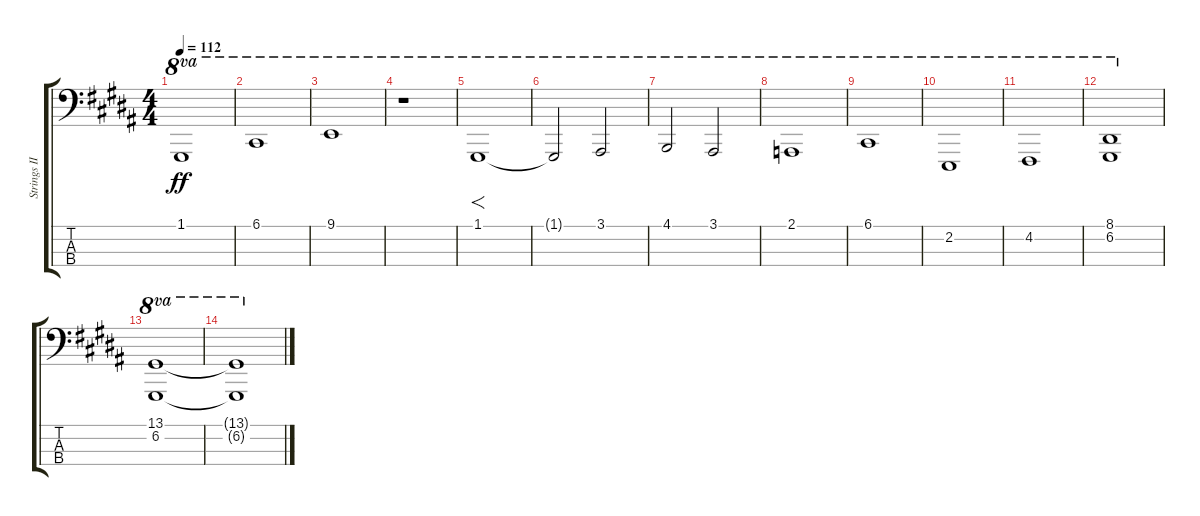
\track ("Strings II" "Strings II") {instrument stringensemble1}
\staff {score tabs}
\tuning (G2 D2 A1 E1) {hide}
\ts (4 4)
\tempo 112
\clef f4
\ks b
1.1{t}.1{ot 8va dy ff} |
6.1.1{ot 8va} |
9.1.1{ot 8va} |
r.1{ot 8va} |
1.1.1{f ot 8va} |
1.1{t}.2{ot 8va} 3.1.2{ot 8va} |
4.1.2{ot 8va} 3.1.2{ot 8va} |
2.1.1{ot 8va} |
6.1.1{ot 8va} |
2.2.1{ot 8va} |
4.2.1{ot 8va} |
(8.1 6.2).1{ot 8va} |
(13.1 6.2).1{ot 8va} |
(13.1{t} 6.2{t}).1{ot 8va}
